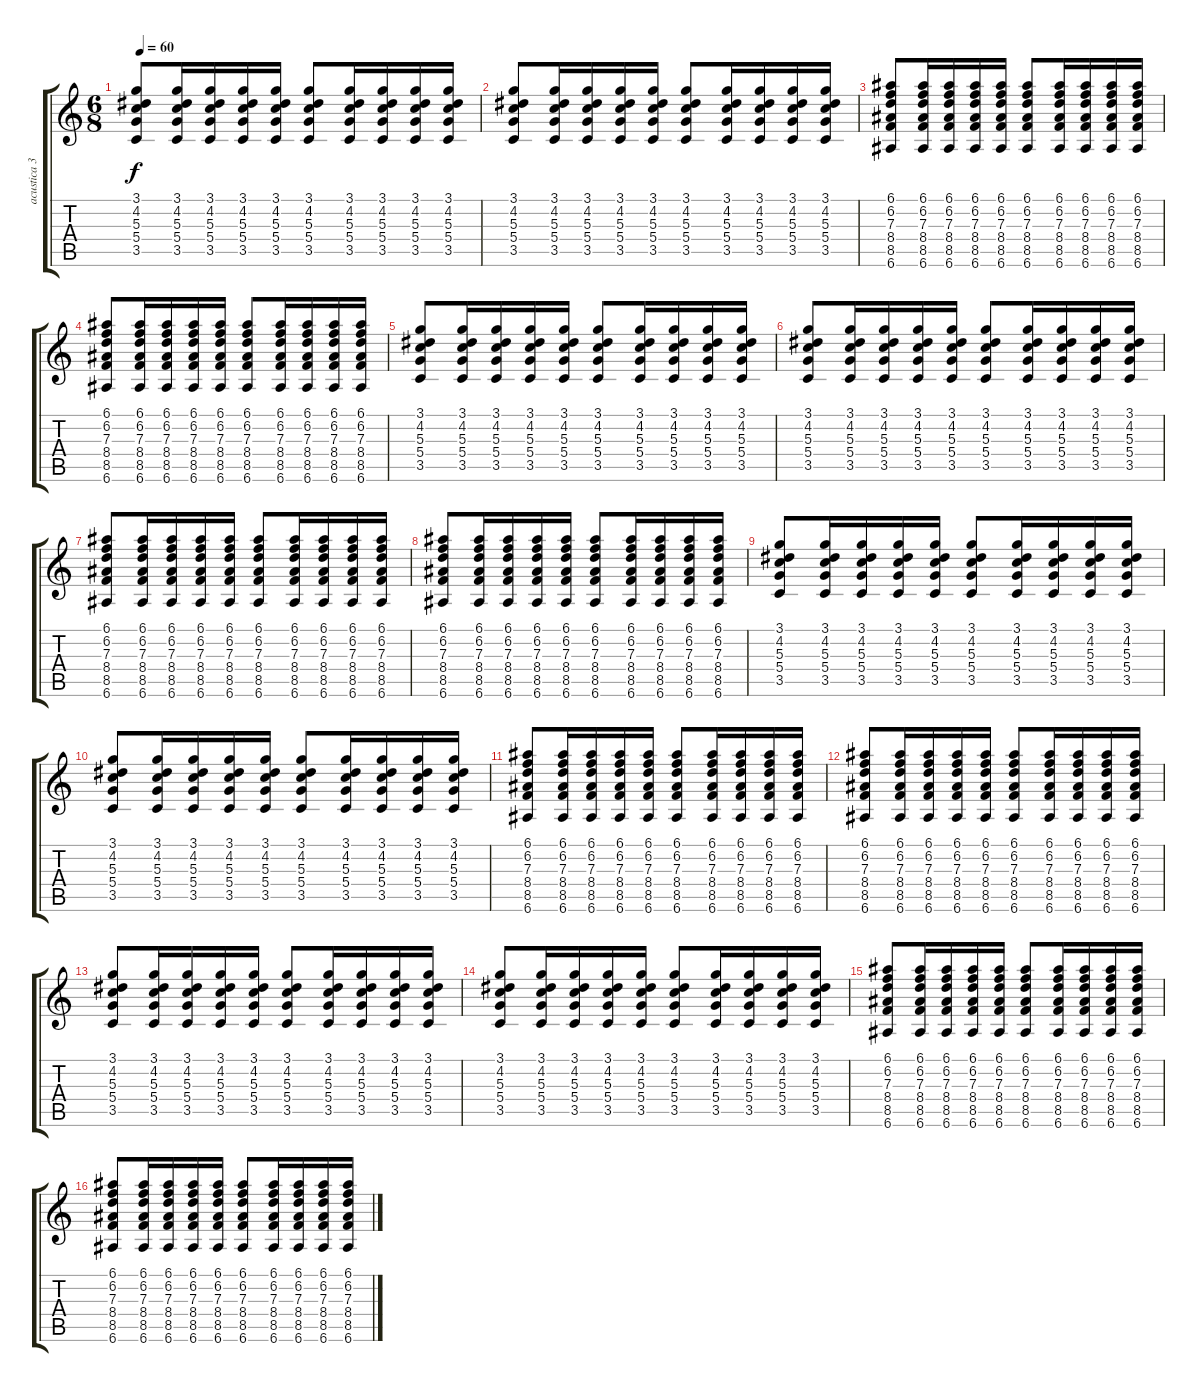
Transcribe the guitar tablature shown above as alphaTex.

\track ("acustica 3" "acustica 3") {instrument acousticguitarnylon}
\staff {score tabs}
\tuning (E4 B3 G3 D3 A2 E2) {hide}
\ts (6 8)
\tempo 60
\clef g2
\ks c
(3.1 4.2 5.3 5.4 3.5).8{dy f} (3.1 4.2 5.3 5.4 3.5).16 (3.1 4.2 5.3 5.4 3.5).16 (3.1 4.2 5.3 5.4 3.5).16 (3.1 4.2 5.3 5.4 3.5).16 (3.1 4.2 5.3 5.4 3.5).8 (3.1 4.2 5.3 5.4 3.5).16 (3.1 4.2 5.3 5.4 3.5).16 (3.1 4.2 5.3 5.4 3.5).16 (3.1 4.2 5.3 5.4 3.5).16 |
(3.1 4.2 5.3 5.4 3.5).8 (3.1 4.2 5.3 5.4 3.5).16 (3.1 4.2 5.3 5.4 3.5).16 (3.1 4.2 5.3 5.4 3.5).16 (3.1 4.2 5.3 5.4 3.5).16 (3.1 4.2 5.3 5.4 3.5).8 (3.1 4.2 5.3 5.4 3.5).16 (3.1 4.2 5.3 5.4 3.5).16 (3.1 4.2 5.3 5.4 3.5).16 (3.1 4.2 5.3 5.4 3.5).16 |
(6.1 6.2 7.3 8.4 8.5 6.6).8 (6.1 6.2 7.3 8.4 8.5 6.6).16 (6.1 6.2 7.3 8.4 8.5 6.6).16 (6.1 6.2 7.3 8.4 8.5 6.6).16 (6.1 6.2 7.3 8.4 8.5 6.6).16 (6.1 6.2 7.3 8.4 8.5 6.6).8 (6.1 6.2 7.3 8.4 8.5 6.6).16 (6.1 6.2 7.3 8.4 8.5 6.6).16 (6.1 6.2 7.3 8.4 8.5 6.6).16 (6.1 6.2 7.3 8.4 8.5 6.6).16 |
(6.1 6.2 7.3 8.4 8.5 6.6).8 (6.1 6.2 7.3 8.4 8.5 6.6).16 (6.1 6.2 7.3 8.4 8.5 6.6).16 (6.1 6.2 7.3 8.4 8.5 6.6).16 (6.1 6.2 7.3 8.4 8.5 6.6).16 (6.1 6.2 7.3 8.4 8.5 6.6).8 (6.1 6.2 7.3 8.4 8.5 6.6).16 (6.1 6.2 7.3 8.4 8.5 6.6).16 (6.1 6.2 7.3 8.4 8.5 6.6).16 (6.1 6.2 7.3 8.4 8.5 6.6).16 |
(3.1 4.2 5.3 5.4 3.5).8 (3.1 4.2 5.3 5.4 3.5).16 (3.1 4.2 5.3 5.4 3.5).16 (3.1 4.2 5.3 5.4 3.5).16 (3.1 4.2 5.3 5.4 3.5).16 (3.1 4.2 5.3 5.4 3.5).8 (3.1 4.2 5.3 5.4 3.5).16 (3.1 4.2 5.3 5.4 3.5).16 (3.1 4.2 5.3 5.4 3.5).16 (3.1 4.2 5.3 5.4 3.5).16 |
(3.1 4.2 5.3 5.4 3.5).8 (3.1 4.2 5.3 5.4 3.5).16 (3.1 4.2 5.3 5.4 3.5).16 (3.1 4.2 5.3 5.4 3.5).16 (3.1 4.2 5.3 5.4 3.5).16 (3.1 4.2 5.3 5.4 3.5).8 (3.1 4.2 5.3 5.4 3.5).16 (3.1 4.2 5.3 5.4 3.5).16 (3.1 4.2 5.3 5.4 3.5).16 (3.1 4.2 5.3 5.4 3.5).16 |
(6.1 6.2 7.3 8.4 8.5 6.6).8 (6.1 6.2 7.3 8.4 8.5 6.6).16 (6.1 6.2 7.3 8.4 8.5 6.6).16 (6.1 6.2 7.3 8.4 8.5 6.6).16 (6.1 6.2 7.3 8.4 8.5 6.6).16 (6.1 6.2 7.3 8.4 8.5 6.6).8 (6.1 6.2 7.3 8.4 8.5 6.6).16 (6.1 6.2 7.3 8.4 8.5 6.6).16 (6.1 6.2 7.3 8.4 8.5 6.6).16 (6.1 6.2 7.3 8.4 8.5 6.6).16 |
(6.1 6.2 7.3 8.4 8.5 6.6).8 (6.1 6.2 7.3 8.4 8.5 6.6).16 (6.1 6.2 7.3 8.4 8.5 6.6).16 (6.1 6.2 7.3 8.4 8.5 6.6).16 (6.1 6.2 7.3 8.4 8.5 6.6).16 (6.1 6.2 7.3 8.4 8.5 6.6).8 (6.1 6.2 7.3 8.4 8.5 6.6).16 (6.1 6.2 7.3 8.4 8.5 6.6).16 (6.1 6.2 7.3 8.4 8.5 6.6).16 (6.1 6.2 7.3 8.4 8.5 6.6).16 |
(3.1 4.2 5.3 5.4 3.5).8 (3.1 4.2 5.3 5.4 3.5).16 (3.1 4.2 5.3 5.4 3.5).16 (3.1 4.2 5.3 5.4 3.5).16 (3.1 4.2 5.3 5.4 3.5).16 (3.1 4.2 5.3 5.4 3.5).8 (3.1 4.2 5.3 5.4 3.5).16 (3.1 4.2 5.3 5.4 3.5).16 (3.1 4.2 5.3 5.4 3.5).16 (3.1 4.2 5.3 5.4 3.5).16 |
(3.1 4.2 5.3 5.4 3.5).8 (3.1 4.2 5.3 5.4 3.5).16 (3.1 4.2 5.3 5.4 3.5).16 (3.1 4.2 5.3 5.4 3.5).16 (3.1 4.2 5.3 5.4 3.5).16 (3.1 4.2 5.3 5.4 3.5).8 (3.1 4.2 5.3 5.4 3.5).16 (3.1 4.2 5.3 5.4 3.5).16 (3.1 4.2 5.3 5.4 3.5).16 (3.1 4.2 5.3 5.4 3.5).16 |
(6.1 6.2 7.3 8.4 8.5 6.6).8 (6.1 6.2 7.3 8.4 8.5 6.6).16 (6.1 6.2 7.3 8.4 8.5 6.6).16 (6.1 6.2 7.3 8.4 8.5 6.6).16 (6.1 6.2 7.3 8.4 8.5 6.6).16 (6.1 6.2 7.3 8.4 8.5 6.6).8 (6.1 6.2 7.3 8.4 8.5 6.6).16 (6.1 6.2 7.3 8.4 8.5 6.6).16 (6.1 6.2 7.3 8.4 8.5 6.6).16 (6.1 6.2 7.3 8.4 8.5 6.6).16 |
(6.1 6.2 7.3 8.4 8.5 6.6).8 (6.1 6.2 7.3 8.4 8.5 6.6).16 (6.1 6.2 7.3 8.4 8.5 6.6).16 (6.1 6.2 7.3 8.4 8.5 6.6).16 (6.1 6.2 7.3 8.4 8.5 6.6).16 (6.1 6.2 7.3 8.4 8.5 6.6).8 (6.1 6.2 7.3 8.4 8.5 6.6).16 (6.1 6.2 7.3 8.4 8.5 6.6).16 (6.1 6.2 7.3 8.4 8.5 6.6).16 (6.1 6.2 7.3 8.4 8.5 6.6).16 |
(3.1 4.2 5.3 5.4 3.5).8 (3.1 4.2 5.3 5.4 3.5).16 (3.1 4.2 5.3 5.4 3.5).16 (3.1 4.2 5.3 5.4 3.5).16 (3.1 4.2 5.3 5.4 3.5).16 (3.1 4.2 5.3 5.4 3.5).8 (3.1 4.2 5.3 5.4 3.5).16 (3.1 4.2 5.3 5.4 3.5).16 (3.1 4.2 5.3 5.4 3.5).16 (3.1 4.2 5.3 5.4 3.5).16 |
(3.1 4.2 5.3 5.4 3.5).8 (3.1 4.2 5.3 5.4 3.5).16 (3.1 4.2 5.3 5.4 3.5).16 (3.1 4.2 5.3 5.4 3.5).16 (3.1 4.2 5.3 5.4 3.5).16 (3.1 4.2 5.3 5.4 3.5).8 (3.1 4.2 5.3 5.4 3.5).16 (3.1 4.2 5.3 5.4 3.5).16 (3.1 4.2 5.3 5.4 3.5).16 (3.1 4.2 5.3 5.4 3.5).16 |
(6.1 6.2 7.3 8.4 8.5 6.6).8 (6.1 6.2 7.3 8.4 8.5 6.6).16 (6.1 6.2 7.3 8.4 8.5 6.6).16 (6.1 6.2 7.3 8.4 8.5 6.6).16 (6.1 6.2 7.3 8.4 8.5 6.6).16 (6.1 6.2 7.3 8.4 8.5 6.6).8 (6.1 6.2 7.3 8.4 8.5 6.6).16 (6.1 6.2 7.3 8.4 8.5 6.6).16 (6.1 6.2 7.3 8.4 8.5 6.6).16 (6.1 6.2 7.3 8.4 8.5 6.6).16 |
(6.1 6.2 7.3 8.4 8.5 6.6).8 (6.1 6.2 7.3 8.4 8.5 6.6).16 (6.1 6.2 7.3 8.4 8.5 6.6).16 (6.1 6.2 7.3 8.4 8.5 6.6).16 (6.1 6.2 7.3 8.4 8.5 6.6).16 (6.1 6.2 7.3 8.4 8.5 6.6).8 (6.1 6.2 7.3 8.4 8.5 6.6).16 (6.1 6.2 7.3 8.4 8.5 6.6).16 (6.1 6.2 7.3 8.4 8.5 6.6).16 (6.1 6.2 7.3 8.4 8.5 6.6).16
